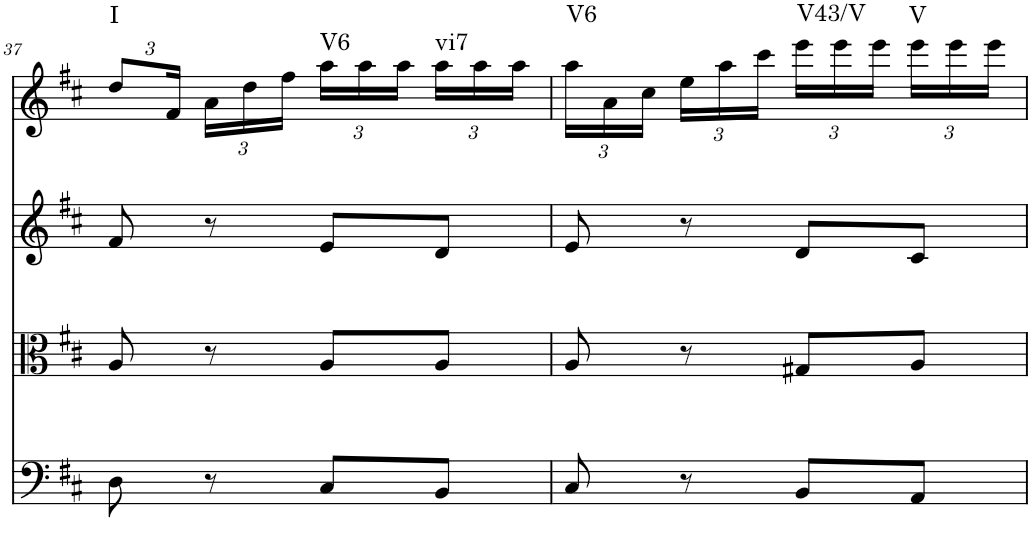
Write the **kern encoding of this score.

**kern	**kern	**kern	**kern	**harte
*part4	*part3	*part2	*part1	*part1
*staff4	*staff3	*staff2	*staff1	*
*I"Violoncello	*I"Viola	*I"Violin 2	*I"Violin 1	*
*I'Vc	*I'Vla	*I'Vln	*I'Vln	*
!!LO:PB:g=z
*clefF4	*clefC3	*clefG2	*clefG2	*
*k[f#c#]	*k[f#c#]	*k[f#c#]	*k[f#c#]	*
*D:	*D:	*D:	*D:	*
*M2/4	*M2/4	*M2/4	*M2/4	*
*	*	*	*Xbrackettup	*
=37	=37	=37	=37	=37
!	!	!	!	!LO:H:kt=I
8D\	8A/	8f#/	12dd/L	N
.	.	.	24f#/Jk	.
8r	8r	8r	24a\LL	.
.	.	.	24dd\	.
.	.	.	24ff#\JJ	.
!	!	!	!	!LO:H:kt=V6
8C#/L	8A/L	8e/L	24aa\LL	N
.	.	.	24aa\	.
.	.	.	24aa\JJ	.
!	!	!	!	!LO:H:kt=vi7
8BB/J	8A/J	8d/J	24aa\LL	N
.	.	.	24aa\	.
.	.	.	24aa\JJ	.
=38	=38	=38	=38	=38
!	!	!	!	!LO:H:kt=V6
8C#/	8A/	8e/	24aa\LL	N
.	.	.	24a\	.
.	.	.	24cc#\JJ	.
8r	8r	8r	24ee\LL	.
.	.	.	24aa\	.
.	.	.	24ccc#\JJ	.
!	!	!	!	!LO:H:kt=V43/V
8BB/L	8G#X/L	8d/L	24eee\LL	N
.	.	.	24eee\	.
.	.	.	24eee\JJ	.
!	!	!	!	!LO:H:kt=V
8AA/J	8A/J	8c#/J	24eee\LL	N
.	.	.	24eee\	.
.	.	.	24eee\JJ	.
=	=	=	=	=
*-	*-	*-	*-	*-
